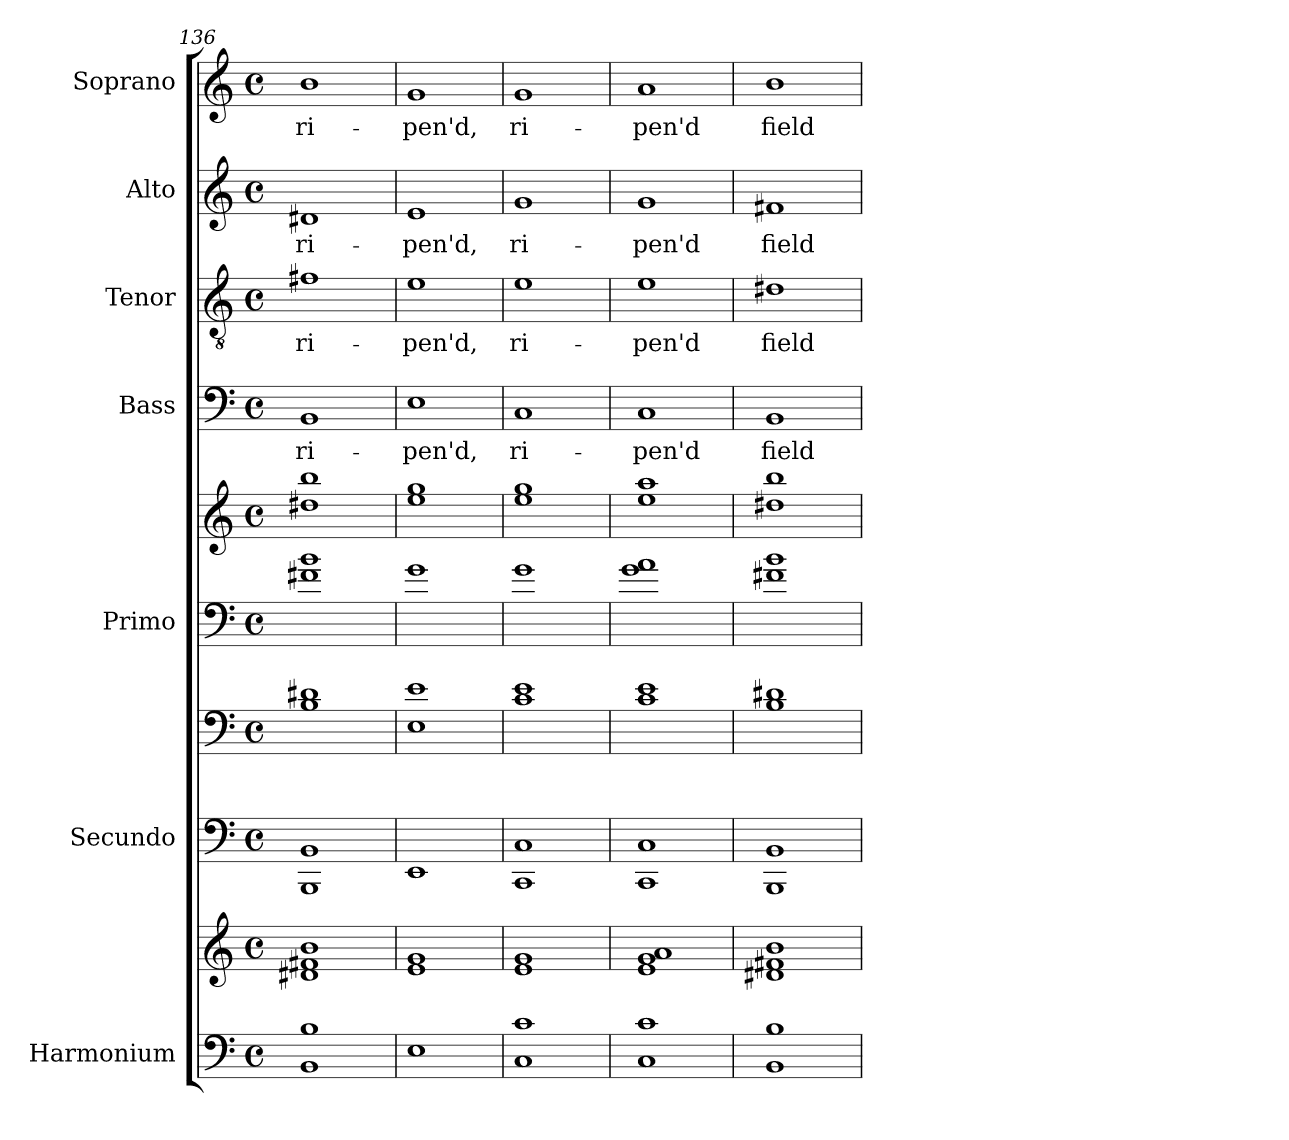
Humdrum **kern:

**kern	**kern	**kern	**kern	**kern	**kern	**kern	**text	**kern	**text	**kern	**text	**kern	**text
*part7	*part7	*part6	*part6	*part5	*part5	*part4	*part4	*part3	*part3	*part2	*part2	*part1	*part1
*staff10	*staff9	*staff8	*staff7	*staff6	*staff5	*staff4	*staff4	*staff3	*staff3	*staff2	*staff2	*staff1	*staff1
*I"Harmonium	*	*I"Secundo	*	*I"Primo	*	*I"Bass	*	*I"Tenor	*	*I"Alto	*	*I"Soprano	*
*I'Harm.	*	*	*	*	*	*I'B.	*	*I'T.	*	*I'A.	*	*I'S.	*
*clefF4	*clefG2	*clefF4	*clefF4	*clefF4	*clefG2	*clefF4	*	*clefGv2	*	*clefG2	*	*clefG2	*
*k[]	*k[]	*k[]	*k[]	*k[]	*k[]	*k[]	*	*k[]	*	*k[]	*	*k[]	*
*C:	*C:	*C:	*C:	*C:	*C:	*C:	*	*C:	*	*C:	*	*C:	*
*M4/4	*M4/4	*M4/4	*M4/4	*M4/4	*M4/4	*M4/4	*	*M4/4	*	*M4/4	*	*M4/4	*
*met(c)	*met(c)	*met(c)	*met(c)	*met(c)	*met(c)	*met(c)	*	*met(c)	*	*met(c)	*	*met(c)	*
=136	=136	=136	=136	=136	=136	=136	=136	=136	=136	=136	=136	=136	=136
!	!	!	!	!	!	!	!LO:LY:b	!	!LO:LY:b	!	!LO:LY:b	!	!LO:LY:b
1BB 1B	1d#X 1f#X 1b	1BBB 1BB	1B 1d#X	1f#X 1b	1dd#X 1bb	1BB	ri-	1f#X	ri-	1d#X	ri-	1b	ri-
=137	=137	=137	=137	=137	=137	=137	=137	=137	=137	=137	=137	=137	=137
!	!	!	!	!	!	!	!LO:LY:b	!	!LO:LY:b	!	!LO:LY:b	!	!LO:LY:b
1E	1e 1g	1EE	1E 1e	1g	1ee 1gg	1E	-pen'd,	1e	-pen'd,	1e	-pen'd,	1g	-pen'd,
=138	=138	=138	=138	=138	=138	=138	=138	=138	=138	=138	=138	=138	=138
!	!	!	!	!	!	!	!LO:LY:b	!	!LO:LY:b	!	!LO:LY:b	!	!LO:LY:b
1C 1c	1e 1g	1CC 1C	1c 1e	1g	1ee 1gg	1C	ri-	1e	ri-	1g	ri-	1g	ri-
=139	=139	=139	=139	=139	=139	=139	=139	=139	=139	=139	=139	=139	=139
!	!	!	!	!	!	!	!LO:LY:b	!	!LO:LY:b	!	!LO:LY:b	!	!LO:LY:b
1C 1c	1e 1g 1a	1CC 1C	1c 1e	1g 1a	1ee 1aa	1C	-pen'd	1e	-pen'd	1g	-pen'd	1a	-pen'd
=140	=140	=140	=140	=140	=140	=140	=140	=140	=140	=140	=140	=140	=140
!	!	!	!	!	!	!	!LO:LY:b	!	!LO:LY:b	!	!LO:LY:b	!	!LO:LY:b
1BB 1B	1d#X 1f#X 1b	1BBB 1BB	1B 1d#X	1f#X 1b	1dd#X 1bb	1BB	field	1d#X	field	1f#X	field	1b	field
=	=	=	=	=	=	=	=	=	=	=	=	=	=
*-	*-	*-	*-	*-	*-	*-	*-	*-	*-	*-	*-	*-	*-
